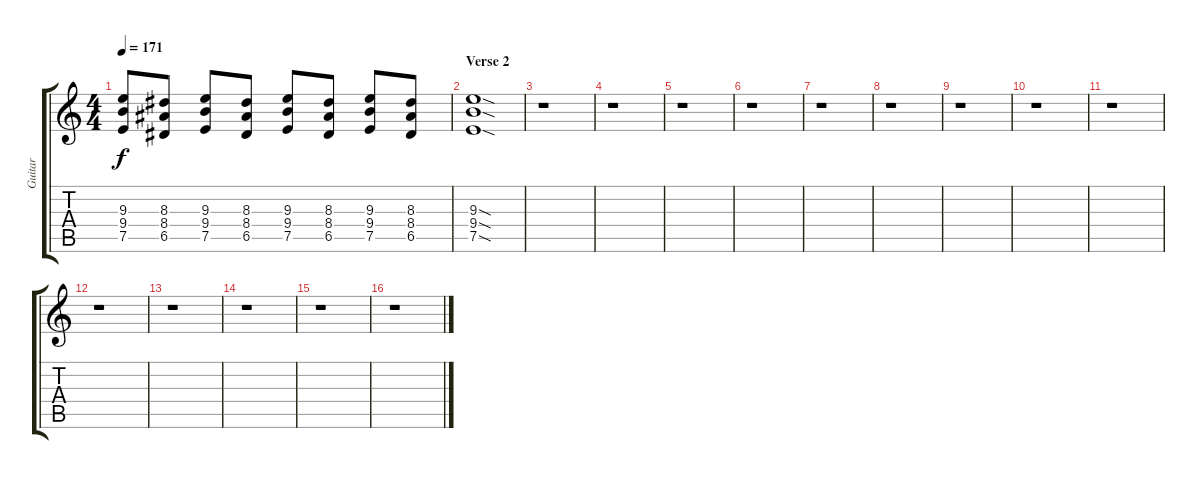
\track ("Guitar" "Guitar") {instrument distortionguitar}
\staff {score tabs}
\tuning (E4 B3 G3 D3 A2 E2) {hide}
\ts (4 4)
\tempo 171
\clef g2
\ks c
(9.3 9.4 7.5).8{dy f} (8.3 8.4 6.5).8 (9.3 9.4 7.5).8 (8.3 8.4 6.5).8 (9.3 9.4 7.5).8 (8.3 8.4 6.5).8 (9.3 9.4 7.5).8 (8.3 8.4 6.5).8 |
\section ("" "Verse 2")
(9.3{sod} 9.4{sod} 7.5{sod}).1 |
r.1 |
r.1 |
r.1 |
r.1 |
r.1 |
r.1 |
r.1 |
r.1 |
r.1 |
r.1 |
r.1 |
r.1 |
r.1 |
r.1
